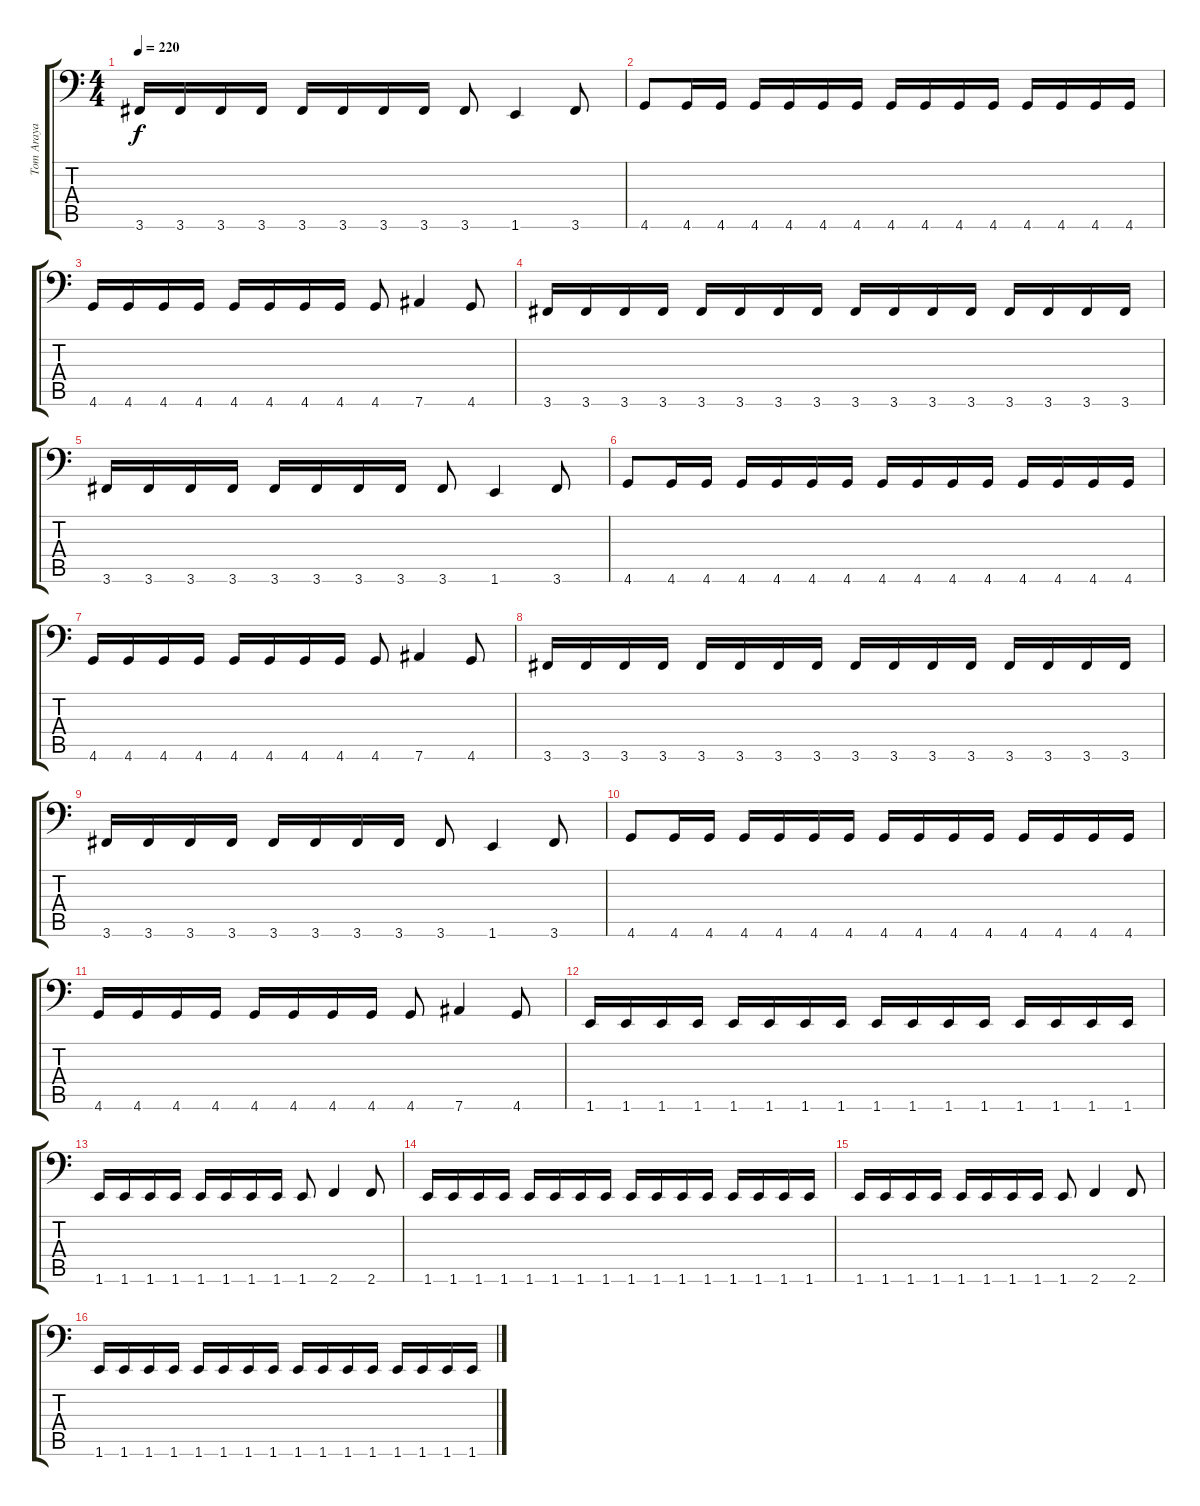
\track ("Tom Araya" "Tom Araya") {instrument electricbasspick}
\staff {score tabs}
\tuning (Eb3 Bb2 Gb2 Db2 Ab1 Eb1) {hide}
\ts (4 4)
\tempo 220
\clef f4
\ks c
3.6.16{dy f} 3.6.16 3.6.16 3.6.16 3.6.16 3.6.16 3.6.16 3.6.16 3.6.8 1.6.4 3.6.8 |
4.6.8 4.6.16 4.6.16 4.6.16 4.6.16 4.6.16 4.6.16 4.6.16 4.6.16 4.6.16 4.6.16 4.6.16 4.6.16 4.6.16 4.6.16 |
4.6.16 4.6.16 4.6.16 4.6.16 4.6.16 4.6.16 4.6.16 4.6.16 4.6.8 7.6.4 4.6.8 |
3.6.16 3.6.16 3.6.16 3.6.16 3.6.16 3.6.16 3.6.16 3.6.16 3.6.16 3.6.16 3.6.16 3.6.16 3.6.16 3.6.16 3.6.16 3.6.16 |
3.6.16 3.6.16 3.6.16 3.6.16 3.6.16 3.6.16 3.6.16 3.6.16 3.6.8 1.6.4 3.6.8 |
4.6.8 4.6.16 4.6.16 4.6.16 4.6.16 4.6.16 4.6.16 4.6.16 4.6.16 4.6.16 4.6.16 4.6.16 4.6.16 4.6.16 4.6.16 |
4.6.16 4.6.16 4.6.16 4.6.16 4.6.16 4.6.16 4.6.16 4.6.16 4.6.8 7.6.4 4.6.8 |
3.6.16 3.6.16 3.6.16 3.6.16 3.6.16 3.6.16 3.6.16 3.6.16 3.6.16 3.6.16 3.6.16 3.6.16 3.6.16 3.6.16 3.6.16 3.6.16 |
3.6.16 3.6.16 3.6.16 3.6.16 3.6.16 3.6.16 3.6.16 3.6.16 3.6.8 1.6.4 3.6.8 |
4.6.8 4.6.16 4.6.16 4.6.16 4.6.16 4.6.16 4.6.16 4.6.16 4.6.16 4.6.16 4.6.16 4.6.16 4.6.16 4.6.16 4.6.16 |
4.6.16 4.6.16 4.6.16 4.6.16 4.6.16 4.6.16 4.6.16 4.6.16 4.6.8 7.6.4 4.6.8 |
1.6.16 1.6.16 1.6.16 1.6.16 1.6.16 1.6.16 1.6.16 1.6.16 1.6.16 1.6.16 1.6.16 1.6.16 1.6.16 1.6.16 1.6.16 1.6.16 |
1.6.16 1.6.16 1.6.16 1.6.16 1.6.16 1.6.16 1.6.16 1.6.16 1.6.8 2.6.4 2.6.8 |
1.6.16 1.6.16 1.6.16 1.6.16 1.6.16 1.6.16 1.6.16 1.6.16 1.6.16 1.6.16 1.6.16 1.6.16 1.6.16 1.6.16 1.6.16 1.6.16 |
1.6.16 1.6.16 1.6.16 1.6.16 1.6.16 1.6.16 1.6.16 1.6.16 1.6.8 2.6.4 2.6.8 |
1.6.16 1.6.16 1.6.16 1.6.16 1.6.16 1.6.16 1.6.16 1.6.16 1.6.16 1.6.16 1.6.16 1.6.16 1.6.16 1.6.16 1.6.16 1.6.16
